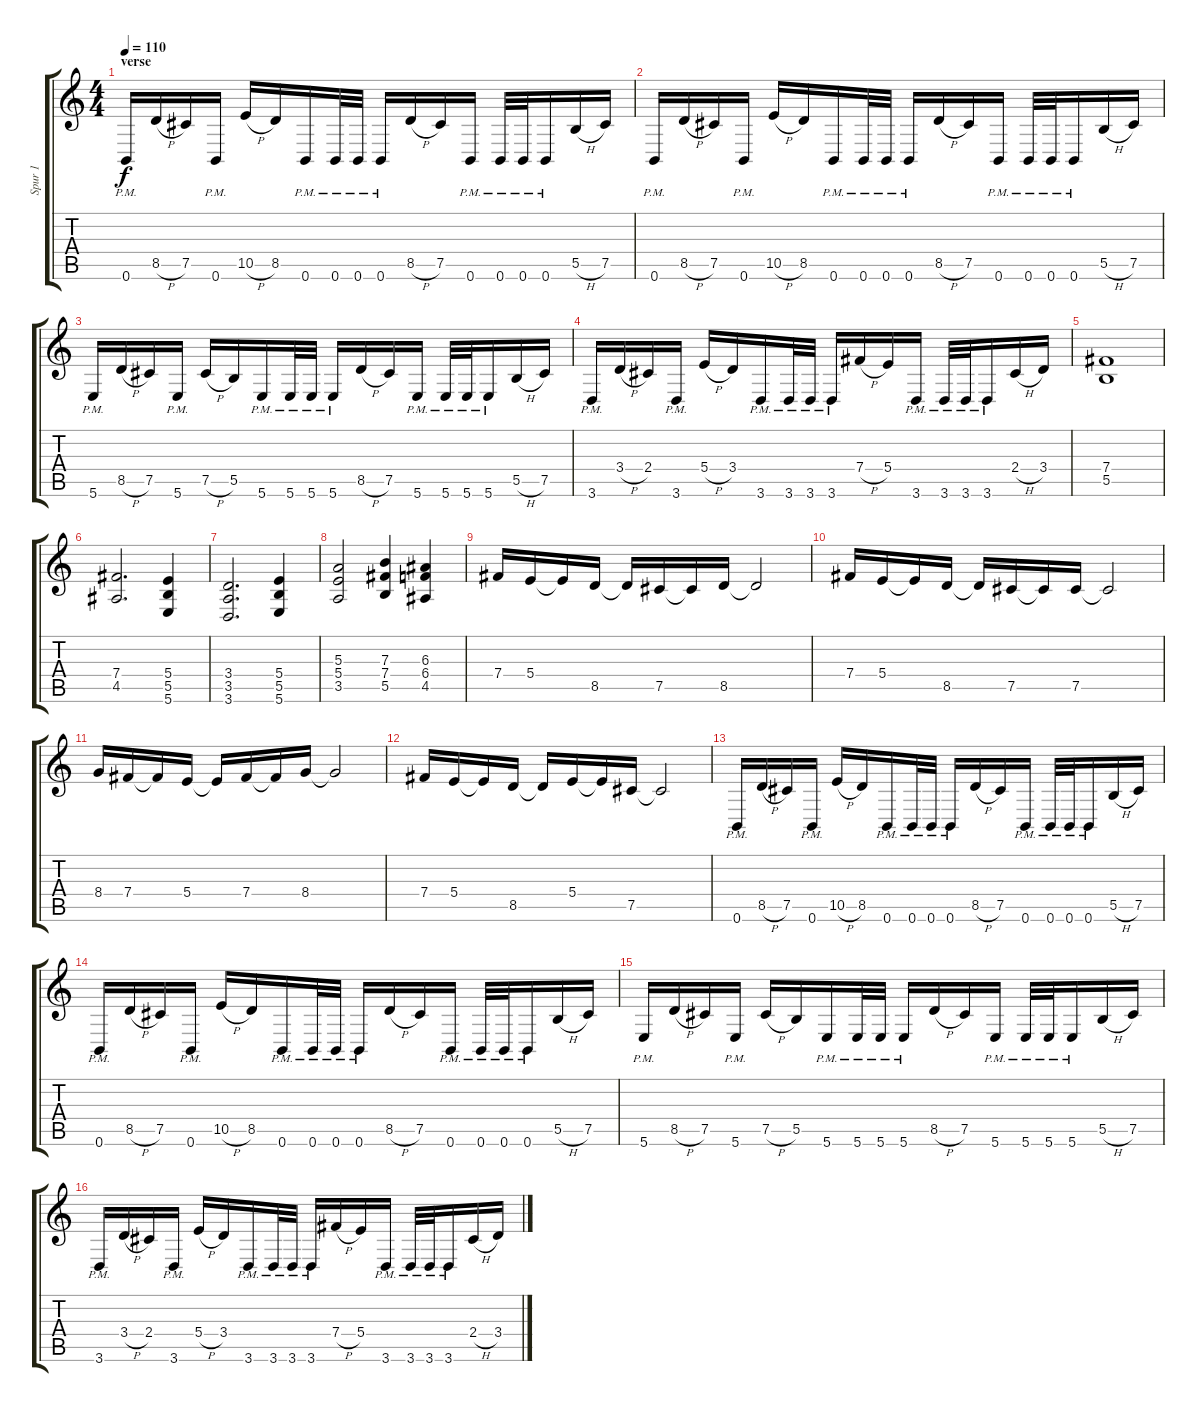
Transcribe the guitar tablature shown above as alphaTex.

\track ("Spur 1" "Spur 1") {instrument distortionguitar}
\staff {score tabs}
\tuning (Db4 Ab3 E3 B2 Gb2 B1) {hide}
\ts (4 4)
\section ("" "verse")
\tempo 110
\clef g2
\ks c
0.6{pm}.16{dy f} 8.5{h}.16 7.5.16 0.6{pm}.16 10.5{h}.16 8.5.16 0.6{pm}.16 0.6{pm}.32 0.6{pm}.32 0.6{pm}.16 8.5{h}.16 7.5.16 0.6{pm}.16 0.6{pm}.32 0.6{pm}.32 0.6{pm}.16 5.5{h}.16 7.5.16 |
0.6{pm}.16 8.5{h}.16 7.5.16 0.6{pm}.16 10.5{h}.16 8.5.16 0.6{pm}.16 0.6{pm}.32 0.6{pm}.32 0.6{pm}.16 8.5{h}.16 7.5.16 0.6{pm}.16 0.6{pm}.32 0.6{pm}.32 0.6{pm}.16 5.5{h}.16 7.5.16 |
5.6{pm}.16 8.5{h}.16 7.5.16 5.6{pm}.16 7.5{h}.16 5.5.16 5.6{pm}.16 5.6{pm}.32 5.6{pm}.32 5.6{pm}.16 8.5{h}.16 7.5.16 5.6{pm}.16 5.6{pm}.32 5.6{pm}.32 5.6{pm}.16 5.5{h}.16 7.5.16 |
3.6{pm}.16 3.4{h}.16 2.4.16 3.6{pm}.16 5.4{h}.16 3.4.16 3.6{pm}.16 3.6{pm}.32 3.6{pm}.32 3.6{pm}.16 7.4{h}.16 5.4.16 3.6{pm}.16 3.6{pm}.32 3.6{pm}.32 3.6{pm}.16 2.4{h}.16 3.4.16 |
(7.4 5.5).1 |
(7.4 4.5).2{d} (5.4 5.5 5.6).4 |
(3.4 3.5 3.6).2{d} (5.4 5.5 5.6).4 |
(5.3 5.4 3.5).2 (7.3 7.4 5.5).4 (6.3 6.4 4.5).4 |
7.4.16 5.4.16 5.4{t}.16 8.5.16 8.5{t}.16 7.5.16 7.5{t}.16 8.5.16 8.5{t}.2 |
7.4.16 5.4.16 5.4{t}.16 8.5.16 8.5{t}.16 7.5.16 7.5{t}.16 7.5.16 7.5{t}.2 |
8.4.16 7.4.16 7.4{t}.16 5.4.16 5.4{t}.16 7.4.16 7.4{t}.16 8.4.16 8.4{t}.2 |
7.4.16 5.4.16 5.4{t}.16 8.5.16 8.5{t}.16 5.4.16 5.4{t}.16 7.5.16 7.5{t}.2 |
0.6{pm}.16 8.5{h}.16 7.5.16 0.6{pm}.16 10.5{h}.16 8.5.16 0.6{pm}.16 0.6{pm}.32 0.6{pm}.32 0.6{pm}.16 8.5{h}.16 7.5.16 0.6{pm}.16 0.6{pm}.32 0.6{pm}.32 0.6{pm}.16 5.5{h}.16 7.5.16 |
0.6{pm}.16 8.5{h}.16 7.5.16 0.6{pm}.16 10.5{h}.16 8.5.16 0.6{pm}.16 0.6{pm}.32 0.6{pm}.32 0.6{pm}.16 8.5{h}.16 7.5.16 0.6{pm}.16 0.6{pm}.32 0.6{pm}.32 0.6{pm}.16 5.5{h}.16 7.5.16 |
5.6{pm}.16 8.5{h}.16 7.5.16 5.6{pm}.16 7.5{h}.16 5.5.16 5.6{pm}.16 5.6{pm}.32 5.6{pm}.32 5.6{pm}.16 8.5{h}.16 7.5.16 5.6{pm}.16 5.6{pm}.32 5.6{pm}.32 5.6{pm}.16 5.5{h}.16 7.5.16 |
3.6{pm}.16 3.4{h}.16 2.4.16 3.6{pm}.16 5.4{h}.16 3.4.16 3.6{pm}.16 3.6{pm}.32 3.6{pm}.32 3.6{pm}.16 7.4{h}.16 5.4.16 3.6{pm}.16 3.6{pm}.32 3.6{pm}.32 3.6{pm}.16 2.4{h}.16 3.4.16
